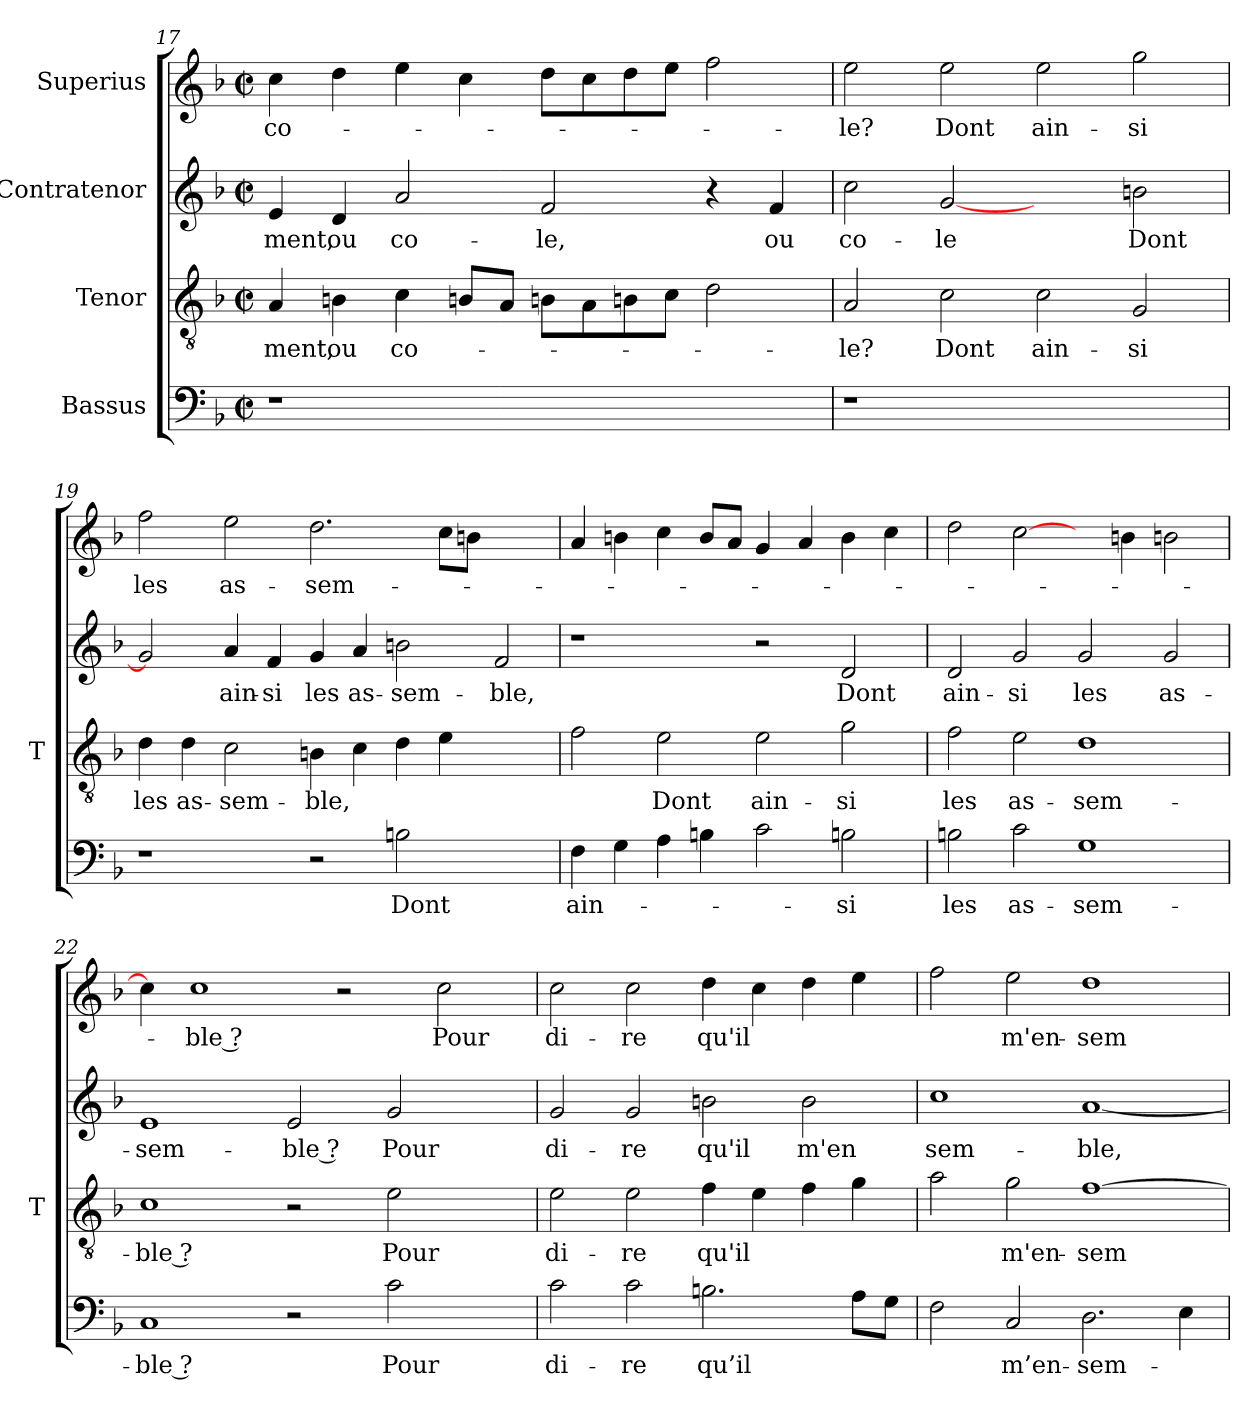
**kern	**text	**kern	**text	**kern	**text	**kern	**text
*part4	*part4	*part3	*part3	*part2	*part2	*part1	*part1
*staff4	*staff4	*staff3	*staff3	*staff2	*staff2	*staff1	*staff1
*I"Bassus	*	*I"Tenor	*	*I"Contratenor	*	*I"Superius	*
*	*	*I'T	*	*	*	*	*
*clefF4	*	*clefGv2	*	*clefG2	*	*clefG2	*
*k[b-]	*	*k[b-]	*	*k[b-]	*	*k[b-]	*
*F:	*	*F:	*	*F:	*	*F:	*
*M2/2	*	*M2/2	*	*M2/2	*	*M2/2	*
*met(c|)	*	*met(c|)	*	*met(c|)	*	*met(c|)	*
=17	=17	=17	=17	=17	=17	=17	=17
1r	.	4A	-ment,	4e	-ment,	4cc	co-
.	.	4Bn	-ou	4d	-ou	4dd	.
.	.	4c	co-	2a	co-	4ee	.
.	.	8BnL	.	.	.	4cc	.
.	.	8AJ	.	.	.	.	.
1ryy	.	8BnL	.	2f	-le,	8ddL	.
.	.	8A	.	.	.	8cc	.
.	.	8Bn	.	.	.	8dd	.
.	.	8cJ	.	.	.	8eeJ	.
.	.	2d	.	4r	.	2ff	.
.	.	.	.	4f	-ou	.	.
=18	=18	=18	=18	=18	=18	=18	=18
1r	.	2A	-le?	2cc	co-	2ee	-le?
.	.	2c	-Dont	[2g	-le	2ee	-Dont
1ryy	.	2c	ain-	2ryy	.	2ee	ain-
.	.	2G	-si	2bn	-Dont	2gg	-si
=19	=19	=19	=19	=19	=19	=19	=19
1r	.	4d	-les	2g]	.	2ff	-les
.	.	4d	as-	.	.	.	.
.	.	2c	sem-	4a	ain-	2ee	as-
.	.	.	.	4f	-si	.	.
2r	.	4Bn	-ble,	4g	-les	2.dd	sem-
.	.	4c	.	4a	as-	.	.
2Bn	-Dont	4d	.	2bn	sem-	.	.
.	.	4e	.	.	.	8ccL	.
.	.	.	.	.	.	8bJ	.
2ryy	.	2ryy	.	2f	-ble,	2ryy	.
=20	=20	=20	=20	=20	=20	=20	=20
4F	ain-	2f	.	1r	.	4a	.
4G	.	.	.	.	.	4b	.
4A	.	2e	-Dont	.	.	4cc	.
4Bn	.	.	.	.	.	8bL	.
.	.	.	.	.	.	8aJ	.
2c	.	2e	ain-	2r	.	4g	.
.	.	.	.	.	.	4a	.
2Bn	-si	2g	-si	2d	-Dont	4b	.
.	.	.	.	.	.	4cc	.
=21	=21	=21	=21	=21	=21	=21	=21
2Bn	-les	2f	-les	2d	ain-	2dd	.
2c	as-	2e	as-	2g	-si	[2cc	.
1G	sem-	1d	sem-	2g	-les	4ryy	.
.	.	.	.	.	.	4bn	.
.	.	.	.	2g	as-	2bn	.
=22	=22	=22	=22	=22	=22	=22	=22
1C	-ble ?	1c	-ble ?	1e	sem-	4cc]	.
.	.	.	.	.	.	1cc	-ble ?
2r	.	2r	.	2e	-ble ?	.	.
.	.	.	.	.	.	2r	.
2c	-Pour	2e	-Pour	2g	-Pour	.	.
.	.	.	.	.	.	2cc	-Pour
4ryy	.	4ryy	.	4ryy	.	.	.
=23	=23	=23	=23	=23	=23	=23	=23
2c	di-	2e	di-	2g	di-	2cc	di-
2c	-re	2e	-re	2g	-re	2cc	-re
2.Bn	-qu’il	4f	-qu'il	2bn	-qu'il	4dd	-qu'il
.	.	4e	.	.	.	4cc	.
.	.	4f	.	2b	-m'en	4dd	.
8AL	.	4g	.	.	.	4ee	.
8GJ	.	.	.	.	.	.	.
=24	=24	=24	=24	=24	=24	=24	=24
2F	.	2a	.	1cc	sem-	2ff	.
2C	m’en-	2g	m'en-	.	.	2ee	m'en-
2.D	sem-	[1f	sem-	[1a	-ble,	1dd	sem-
4E	.	.	.	.	.	.	.
=	=	=	=	=	=	=	=
*-	*-	*-	*-	*-	*-	*-	*-
